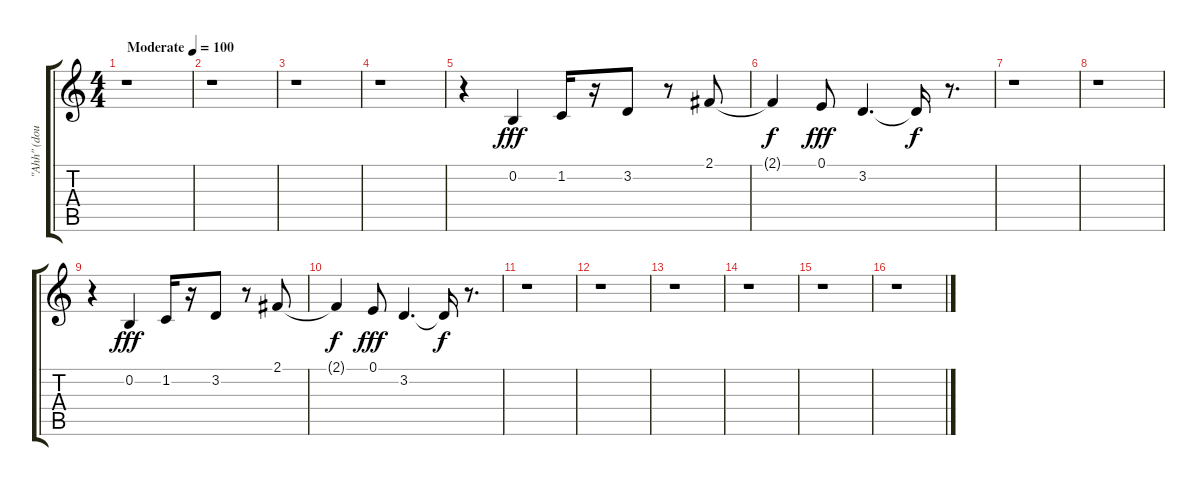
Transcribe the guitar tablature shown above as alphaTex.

\track ("\"Ahh\" (double)" "\"Ahh\" (dou") {instrument synthvoice}
\staff {score tabs}
\tuning (E4 B3 G3 D3 A2 E2) {hide}
\ts (4 4)
\tempo (100 "Moderate")
\clef g2
\ks c
r.1{dy fff instrument synthvoice} |
r.1 |
r.1 |
r.1 |
r.4 0.2.4 1.2.16 r.16 3.2.8 r.8 2.1.8 |
2.1{t}.4{dy f} 0.1.8{dy fff} 3.2.4{d} 3.2{t}.16{dy f} r.8{d} |
r.1 |
r.1 |
r.4 0.2.4{dy fff} 1.2.16 r.16 3.2.8 r.8 2.1.8 |
2.1{t}.4{dy f} 0.1.8{dy fff} 3.2.4{d} 3.2{t}.16{dy f} r.8{d} |
r.1 |
r.1 |
r.1 |
r.1 |
r.1 |
r.1
